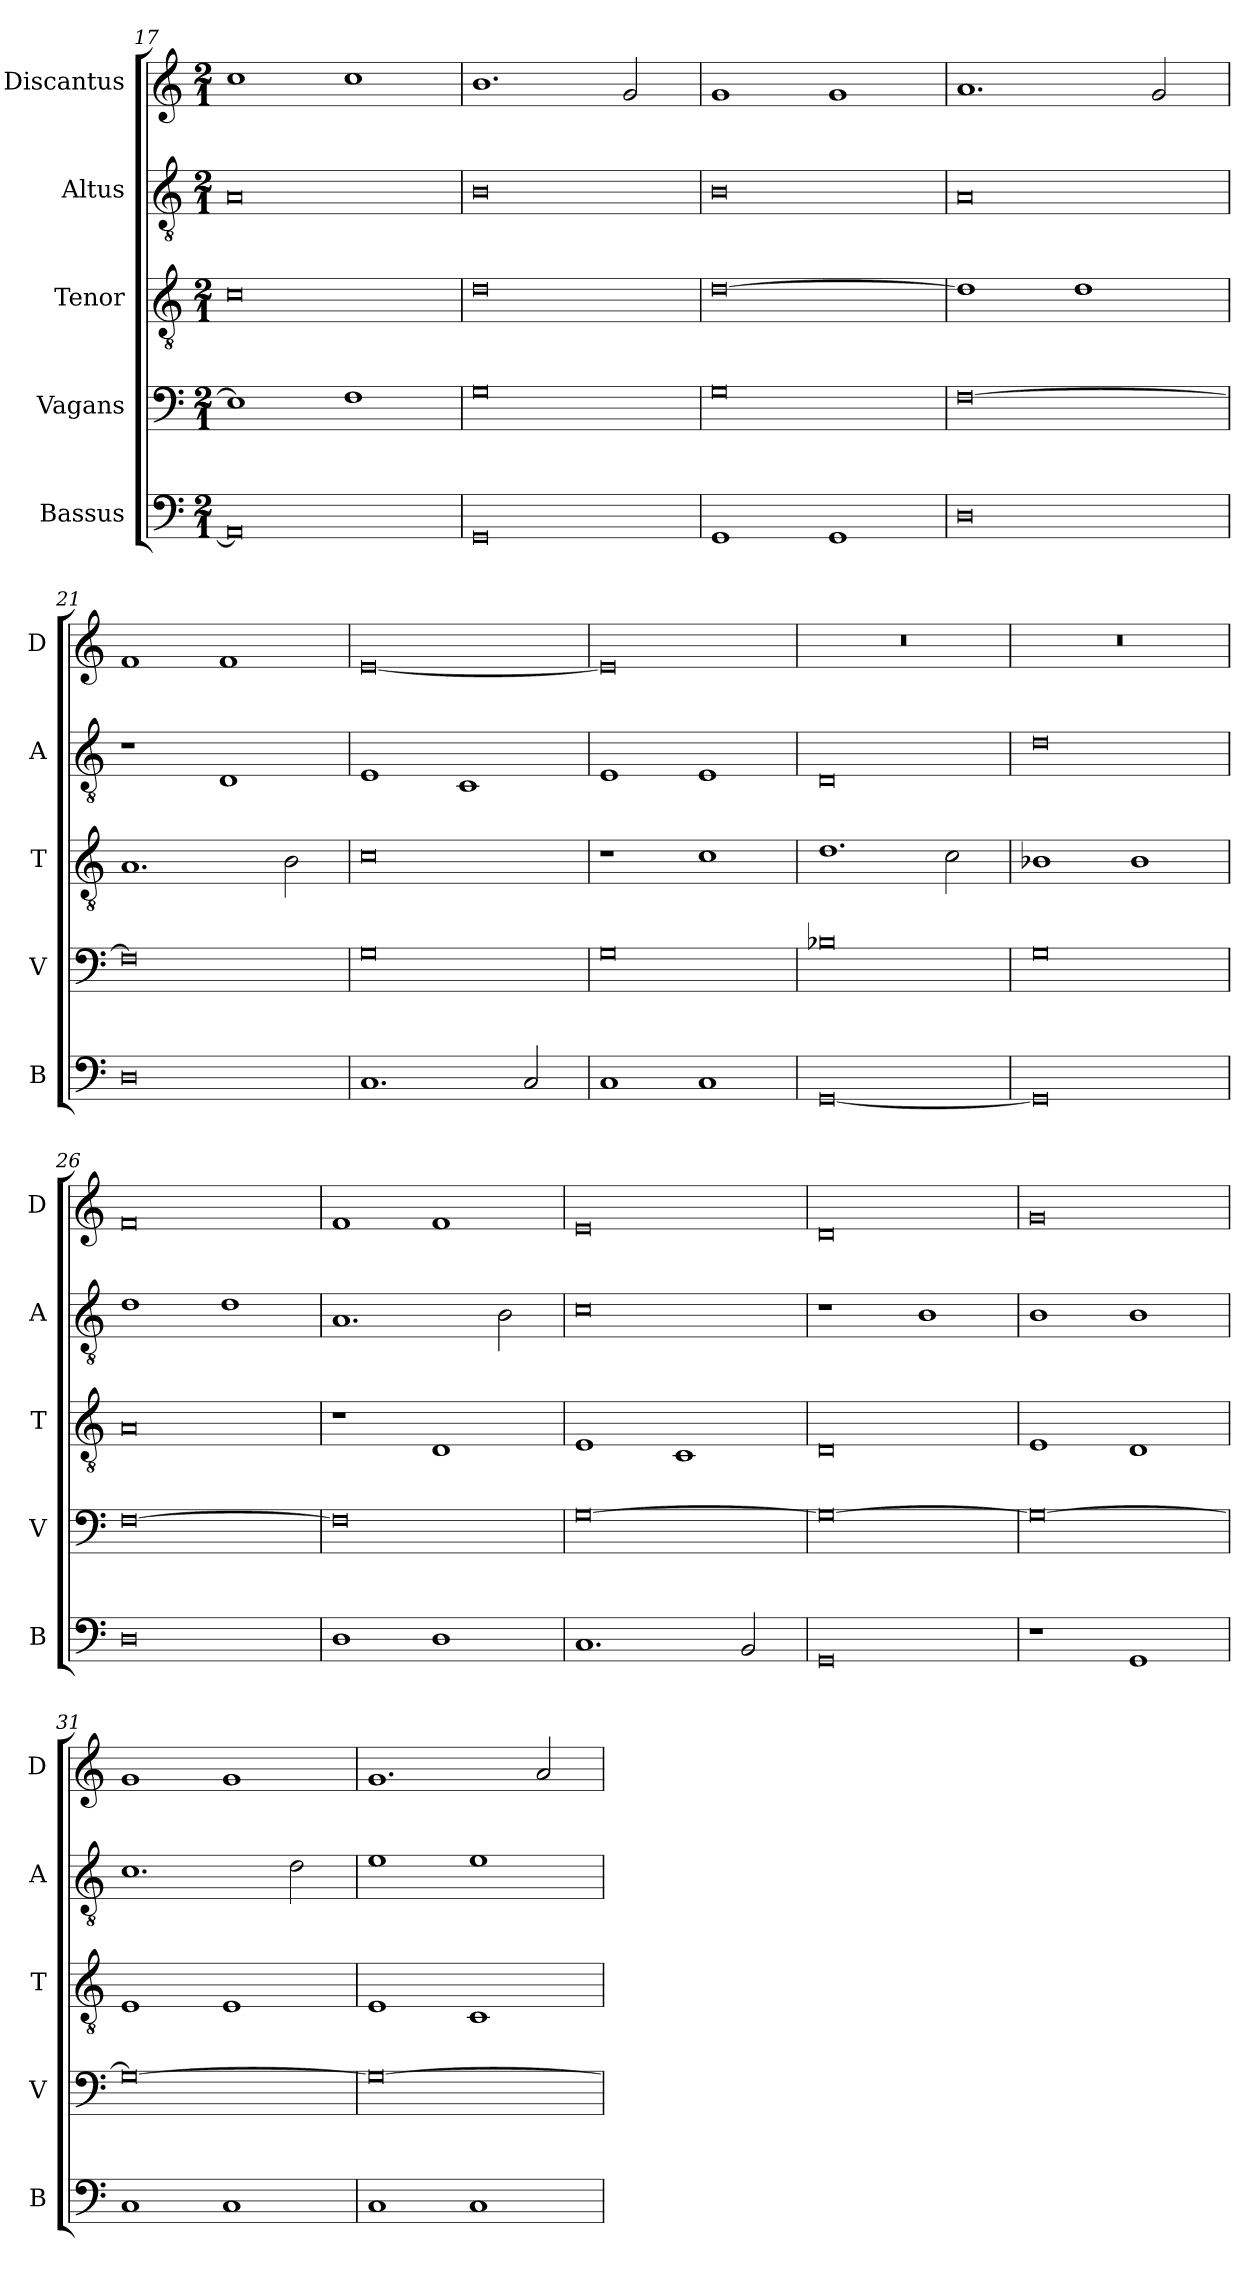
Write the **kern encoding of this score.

**kern	**kern	**kern	**kern	**kern
*part5	*part4	*part3	*part2	*part1
*staff5	*staff4	*staff3	*staff2	*staff1
*I"Bassus	*I"Vagans	*I"Tenor	*I"Altus	*I"Discantus
*I'B	*I'V	*I'T	*I'A	*I'D
*clefF4	*clefF4	*clefGv2	*clefGv2	*clefG2
*k[]	*k[]	*k[]	*k[]	*k[]
*M2/1	*M2/1	*M2/1	*M2/1	*M2/1
=17	=17	=17	=17	=17
0AA]	1E]	0c	0A	1cc
.	1F	.	.	1cc
=18	=18	=18	=18	=18
0GG	0G	0d	0B	1.b
.	.	.	.	2g/
=19	=19	=19	=19	=19
1GG	0G	[0d	0B	1g
1GG	.	.	.	1g
=20	=20	=20	=20	=20
0D	[0F	1d]	0A	1.a
.	.	1d	.	.
.	.	.	.	2g/
=21	=21	=21	=21	=21
0D	0F]	1.A	1r	1f
.	.	.	1D	1f
.	.	2B\	.	.
=22	=22	=22	=22	=22
1.C	0G	0c	1E	[0e
.	.	.	1C	.
2C/	.	.	.	.
=23	=23	=23	=23	=23
1C	0G	1r	1E	0e]
1C	.	1c	1E	.
=24	=24	=24	=24	=24
[0GG	0B-X	1.d	0D	0r
.	.	2c\	.	.
=25	=25	=25	=25	=25
0GG]	0G	1B-X	0d	0r
.	.	1B-	.	.
=26	=26	=26	=26	=26
0D	[0F	0A	1d	0f
.	.	.	1d	.
=27	=27	=27	=27	=27
1D	0F]	1r	1.A	1f
1D	.	1D	.	1f
.	.	.	2B\	.
=28	=28	=28	=28	=28
1.C	[0G	1E	0c	0e
.	.	1C	.	.
2BB/	.	.	.	.
=29	=29	=29	=29	=29
0GG	0G_	0D	1r	0d
.	.	.	1B	.
=30	=30	=30	=30	=30
1r	0G_	1E	1B	0g
1GG	.	1D	1B	.
=31	=31	=31	=31	=31
1C	0G_	1E	1.c	1g
1C	.	1E	.	1g
.	.	.	2d\	.
=32	=32	=32	=32	=32
1C	0G_	1E	1e	1.g
1C	.	1C	1e	.
.	.	.	.	2a/
=	=	=	=	=
*-	*-	*-	*-	*-
